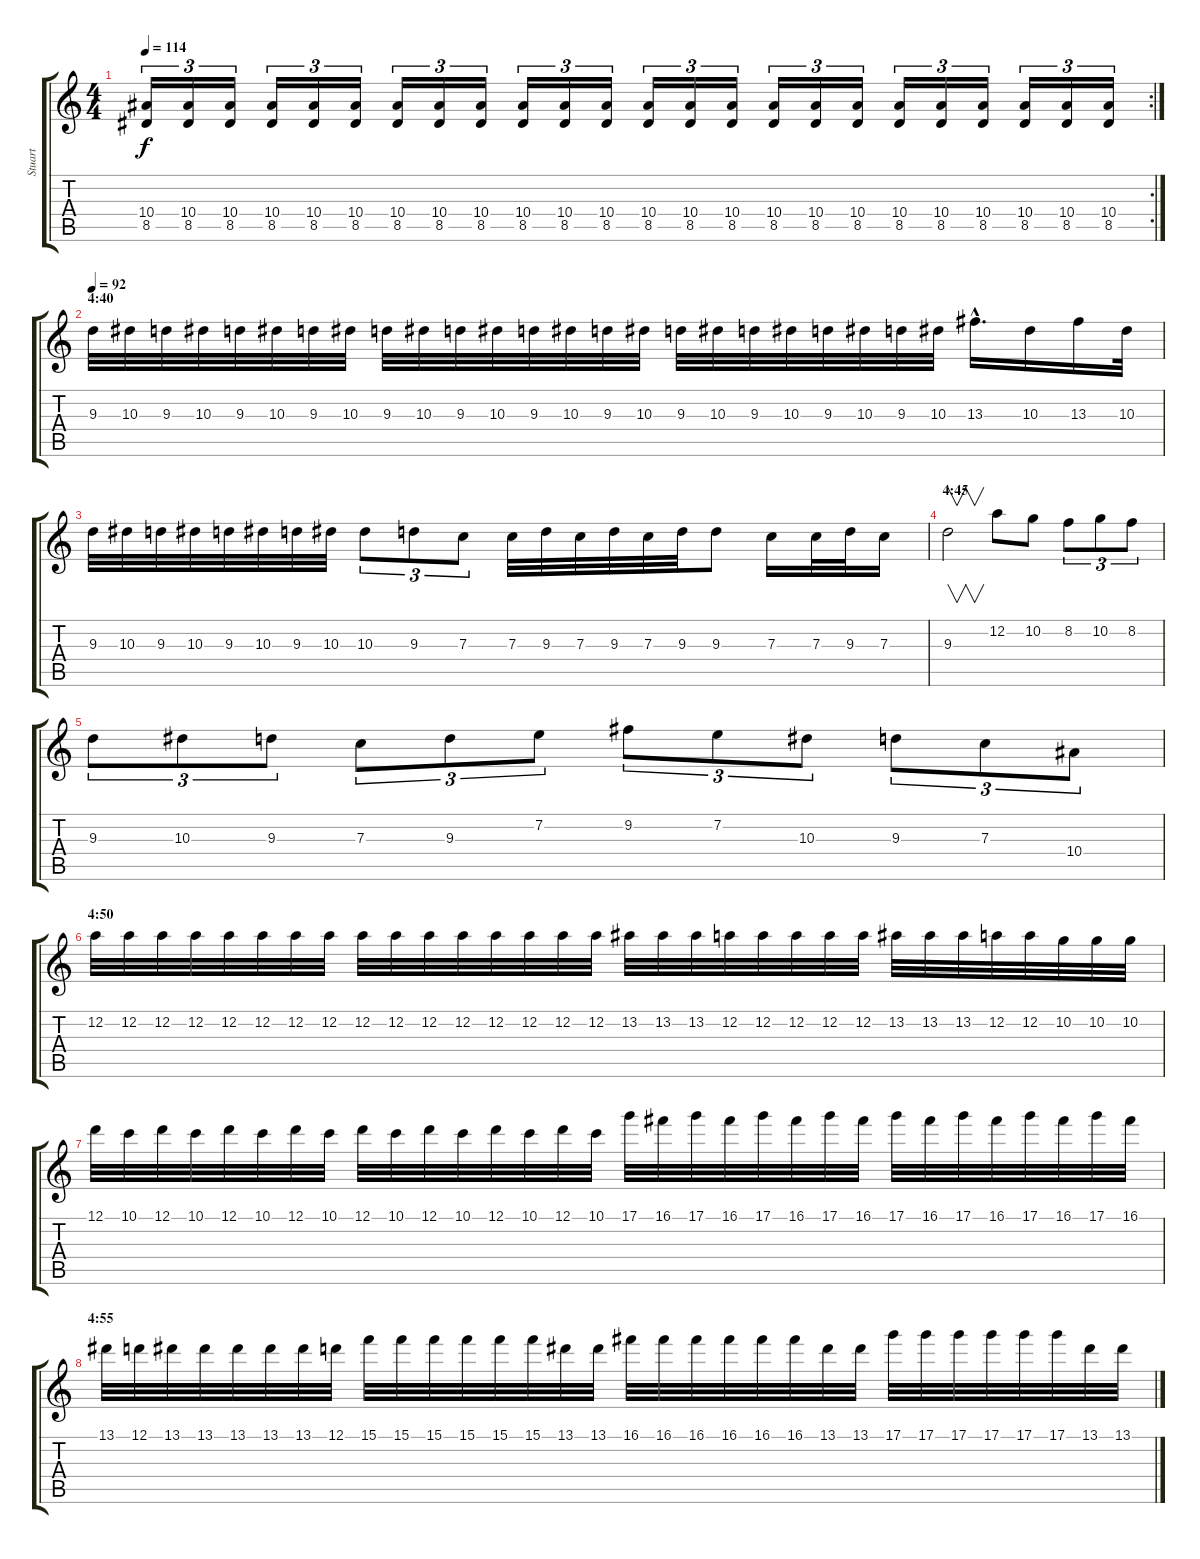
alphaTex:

\track ("Stuart" "Stuart") {instrument distortionguitar}
\staff {score tabs}
\tuning (D4 A3 F3 C3 G2 D2) {hide}
\rc 2
\ts (4 4)
\tempo 114
\clef g2
\ks c
(10.4 8.5).16{tu (3 2) dy f} (10.4 8.5).16{tu (3 2)} (10.4 8.5).16{tu (3 2)} (10.4 8.5).16{tu (3 2)} (10.4 8.5).16{tu (3 2)} (10.4 8.5).16{tu (3 2)} (10.4 8.5).16{tu (3 2)} (10.4 8.5).16{tu (3 2)} (10.4 8.5).16{tu (3 2)} (10.4 8.5).16{tu (3 2)} (10.4 8.5).16{tu (3 2)} (10.4 8.5).16{tu (3 2)} (10.4 8.5).16{tu (3 2)} (10.4 8.5).16{tu (3 2)} (10.4 8.5).16{tu (3 2)} (10.4 8.5).16{tu (3 2)} (10.4 8.5).16{tu (3 2)} (10.4 8.5).16{tu (3 2)} (10.4 8.5).16{tu (3 2)} (10.4 8.5).16{tu (3 2)} (10.4 8.5).16{tu (3 2)} (10.4 8.5).16{tu (3 2)} (10.4 8.5).16{tu (3 2)} (10.4 8.5).16{tu (3 2)} |
\section ("" "4:40")
\tempo 92
9.3.32 10.3.32 9.3.32 10.3.32 9.3.32 10.3.32 9.3.32 10.3.32 9.3.32 10.3.32 9.3.32 10.3.32 9.3.32 10.3.32 9.3.32 10.3.32 9.3.32 10.3.32 9.3.32 10.3.32 9.3.32 10.3.32 9.3.32 10.3.32 13.3{hac}.16{d} 10.3.16 13.3.16 10.3.32 |
9.3.32 10.3.32 9.3.32 10.3.32 9.3.32 10.3.32 9.3.32 10.3.32 10.3.8{tu (3 2)} 9.3.8{tu (3 2)} 7.3.8{tu (3 2)} 7.3.32 9.3.32 7.3.32 9.3.32 7.3.32 9.3.32 9.3.8 7.3.16 7.3.32 9.3.32 7.3.16 |
\section ("" "4:45")
9.3.2{v} 12.2.8 10.2.8 8.2.8{tu (3 2)} 10.2.8{tu (3 2)} 8.2.8{tu (3 2)} |
9.3.8{tu (3 2)} 10.3.8{tu (3 2)} 9.3.8{tu (3 2)} 7.3.8{tu (3 2)} 9.3.8{tu (3 2)} 7.2.8{tu (3 2)} 9.2.8{tu (3 2)} 7.2.8{tu (3 2)} 10.3.8{tu (3 2)} 9.3.8{tu (3 2)} 7.3.8{tu (3 2)} 10.4.8{tu (3 2)} |
\section ("" "4:50")
12.2.32 12.2.32 12.2.32 12.2.32 12.2.32 12.2.32 12.2.32 12.2.32 12.2.32 12.2.32 12.2.32 12.2.32 12.2.32 12.2.32 12.2.32 12.2.32 13.2.32 13.2.32 13.2.32 12.2.32 12.2.32 12.2.32 12.2.32 12.2.32 13.2.32 13.2.32 13.2.32 12.2.32 12.2.32 10.2.32 10.2.32 10.2.32 |
12.1.32 10.1.32 12.1.32 10.1.32 12.1.32 10.1.32 12.1.32 10.1.32 12.1.32 10.1.32 12.1.32 10.1.32 12.1.32 10.1.32 12.1.32 10.1.32 17.1.32 16.1.32 17.1.32 16.1.32 17.1.32 16.1.32 17.1.32 16.1.32 17.1.32 16.1.32 17.1.32 16.1.32 17.1.32 16.1.32 17.1.32 16.1.32 |
\section ("" "4:55")
13.1.32 12.1.32 13.1.32 13.1.32 13.1.32 13.1.32 13.1.32 12.1.32 15.1.32 15.1.32 15.1.32 15.1.32 15.1.32 15.1.32 13.1.32 13.1.32 16.1.32 16.1.32 16.1.32 16.1.32 16.1.32 16.1.32 13.1.32 13.1.32 17.1.32 17.1.32 17.1.32 17.1.32 17.1.32 17.1.32 13.1.32 13.1.32
